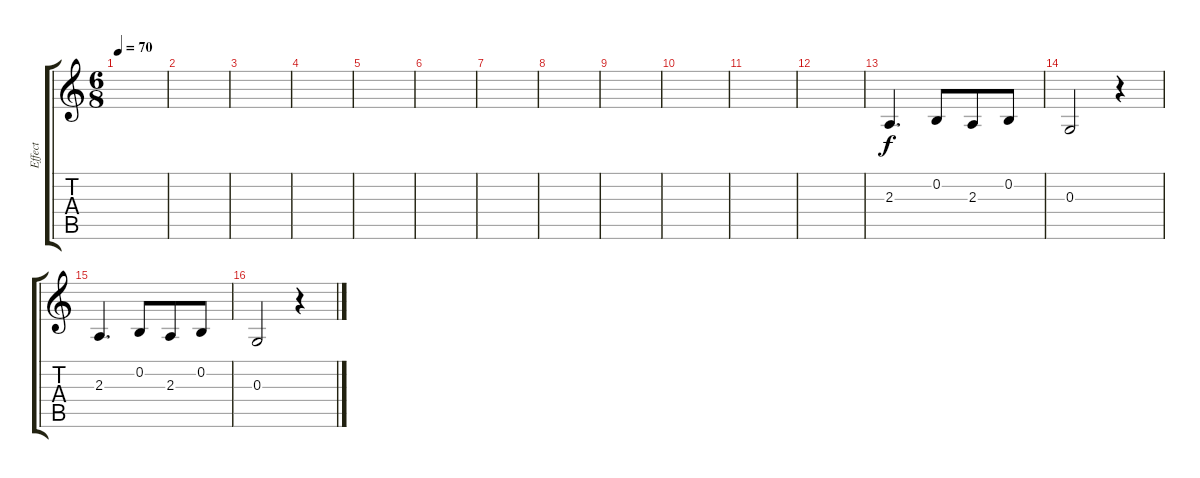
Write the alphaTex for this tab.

\track ("Effect" "Effect") {instrument tremolostrings}
\staff {score tabs}
\tuning (E4 B3 G3 D3 A2 E2) {hide}
\ts (6 8)
\tempo 70
\clef g2
\ks c
|
|
|
|
|
|
|
|
|
|
|
|
2.3.4{d} 0.2.8 2.3.8 0.2.8 |
0.3.2 r.4 |
2.3.4{d} 0.2.8 2.3.8 0.2.8 |
0.3.2 r.4
